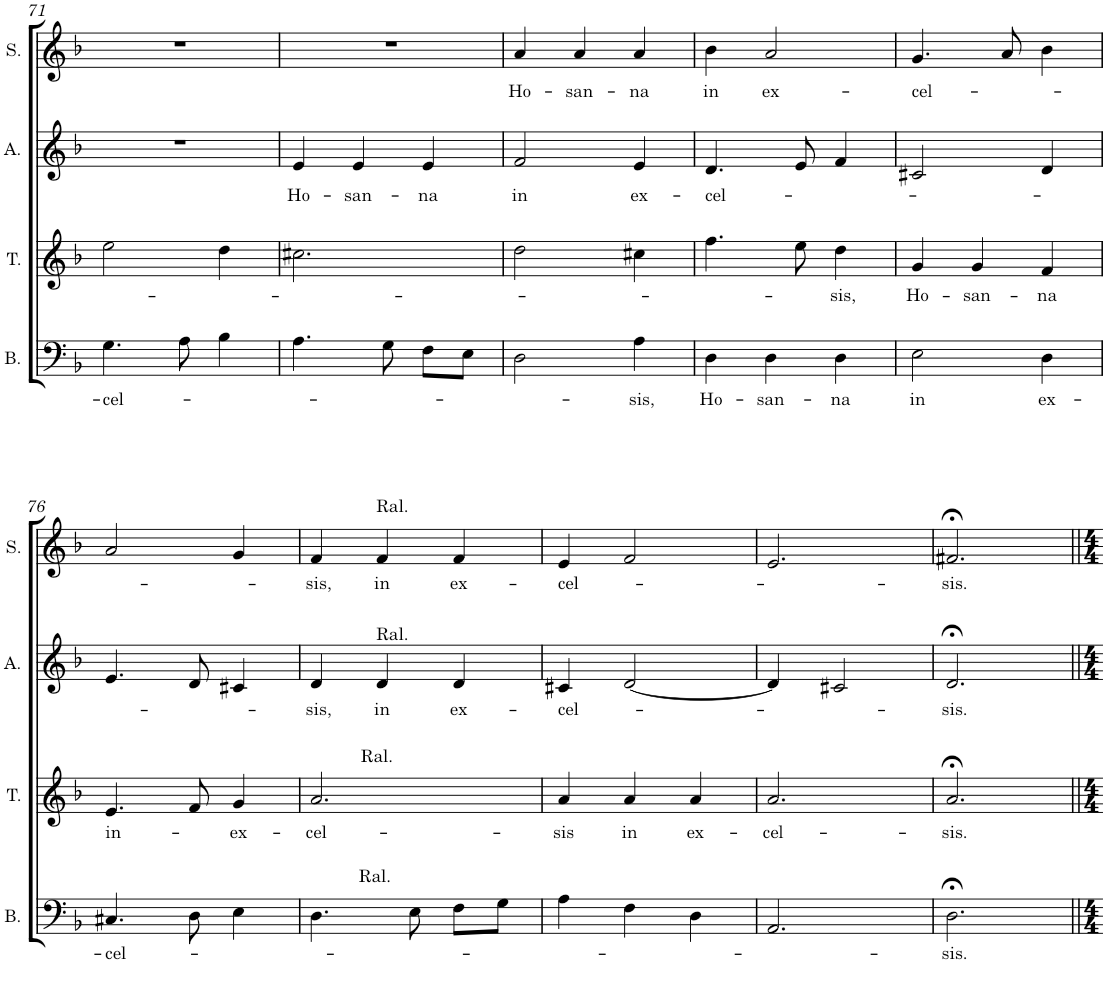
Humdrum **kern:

**kern	**text	**kern	**text	**kern	**text	**kern	**text
*part4	*part4	*part3	*part3	*part2	*part2	*part1	*part1
*staff4	*staff4	*staff3	*staff3	*staff2	*staff2	*staff1	*staff1
*I"Basse	*	*I"Ténor	*	*I"Alto	*	*I"Soprano	*
*I'B.	*	*I'T.	*	*I'A.	*	*I'S.	*
!!LO:PB:g=z
*clefF4	*	*clefG2	*	*clefG2	*	*clefG2	*
*k[b-]	*	*k[b-]	*	*k[b-]	*	*k[b-]	*
*M3/4	*	*M3/4	*	*M3/4	*	*M3/4	*
=71	=71	=71	=71	=71	=71	=71	=71
!	!LO:LY:b	!	!	!	!	!	!
4.G\	-cel-	2ee\	.	2.r	.	2.r	.
8A\	.	.	.	.	.	.	.
4B-\	.	4dd\	.	.	.	.	.
=72	=72	=72	=72	=72	=72	=72	=72
!	!	!	!	!	!LO:LY:b	!	!
4.A\	.	2.cc#X\	.	4e/	Ho-	2.r	.
!	!	!	!	!	!LO:LY:b	!	!
.	.	.	.	4e/	-san-	.	.
8G\	.	.	.	.	.	.	.
!	!	!	!	!	!LO:LY:b	!	!
8F\L	.	.	.	4e/	-na	.	.
8E\J	.	.	.	.	.	.	.
=73	=73	=73	=73	=73	=73	=73	=73
!	!	!	!	!	!LO:LY:b	!	!LO:LY:b
2D\	.	2dd\	.	2f/	in	4a/	Ho-
!	!	!	!	!	!	!	!LO:LY:b
.	.	.	.	.	.	4a/	-san-
!	!LO:LY:b	!	!	!	!LO:LY:b	!	!LO:LY:b
4A\	-sis,	4cc#X\	.	4e/	ex-	4a/	-na
=74	=74	=74	=74	=74	=74	=74	=74
!	!LO:LY:b	!	!	!	!LO:LY:b	!	!LO:LY:b
4D\	Ho-	4.ff\	.	4.d/	-cel-	4b-\	in
!	!LO:LY:b	!	!	!	!	!	!LO:LY:b
4D\	-san-	.	.	.	.	2a/	ex-
.	.	8ee\	.	8e/	.	.	.
!	!LO:LY:b	!	!LO:LY:b	!	!	!	!
4D\	-na	4dd\	-sis,	4f/	.	.	.
=75	=75	=75	=75	=75	=75	=75	=75
!	!LO:LY:b	!	!LO:LY:b	!	!	!	!LO:LY:b
2E\	in	4g/	Ho-	2c#X/	.	4.g/	-cel-
!	!	!	!LO:LY:b	!	!	!	!
.	.	4g/	-san-	.	.	.	.
.	.	.	.	.	.	8a/	.
!	!LO:LY:b	!	!LO:LY:b	!	!	!	!
4D\	ex-	4f/	-na	4d/	.	4b-\	.
!!LO:LB:g=z
=76	=76	=76	=76	=76	=76	=76	=76
!	!LO:LY:b	!	!LO:LY:b	!	!	!	!
4.C#X/	-cel-	4.e/	in-	4.e/	.	2a/	.
8D\	.	8f/	.	8d/	.	.	.
!	!	!	!LO:LY:b	!	!	!	!
4E\	.	4g/	-ex-	4c#X/	.	4g/	.
=77	=77	=77	=77	=77	=77	=77	=77
!	!	!LO:TX:a:t=Ral.	!	!	!	!	!
!LO:TX:a:t=Ral.	!	!	!	!	!	!	!
!	!	!	!LO:LY:b	!	!LO:LY:b	!	!LO:LY:b
4.D\	.	2.a/	-cel-	4d/	-sis,	4f/	-sis,
!	!	!	!	!	!	!LO:TX:a:t=Ral.	!
!	!	!	!	!LO:TX:a:t=Ral.	!	!	!
!	!	!	!	!	!LO:LY:b	!	!LO:LY:b
.	.	.	.	4d/	in	4f/	in
8E\	.	.	.	.	.	.	.
!	!	!	!	!	!LO:LY:b	!	!LO:LY:b
8F\L	.	.	.	4d/	ex-	4f/	ex-
8G\J	.	.	.	.	.	.	.
=78	=78	=78	=78	=78	=78	=78	=78
!	!	!	!LO:LY:b	!	!LO:LY:b	!	!LO:LY:b
4A\	.	4a/	-sis	4c#X/	-cel-	4e/	-cel-
!	!	!	!LO:LY:b	!	!	!	!
4F\	.	4a/	in	[2d/	.	2f/	.
!	!	!	!LO:LY:b	!	!	!	!
4D\	.	4a/	ex-	.	.	.	.
=79	=79	=79	=79	=79	=79	=79	=79
!	!	!	!LO:LY:b	!	!	!	!
2.AA/	.	2.a/	-cel-	4d/]	.	2.e/	.
.	.	.	.	2c#X/	.	.	.
=80	=80	=80	=80	=80	=80	=80	=80
!	!LO:LY:b	!	!LO:LY:b	!	!LO:LY:b	!	!LO:LY:b
2.D;<\	-sis.	2.a;</	-sis.	2.d;</	-sis.	2.f#X;</	-sis.
=||	=||	=||	=||	=||	=||	=||	=||
*-	*-	*-	*-	*-	*-	*-	*-
